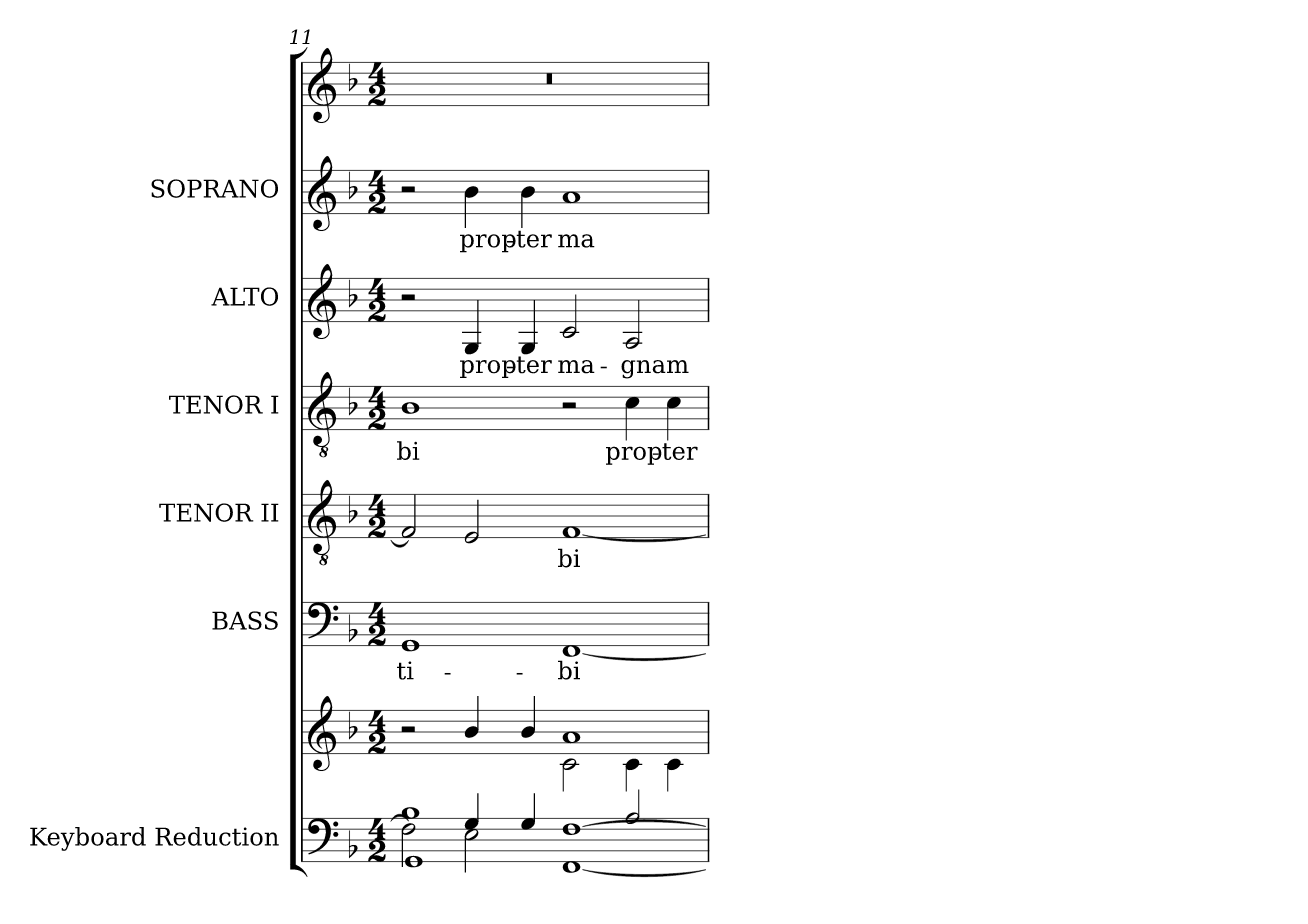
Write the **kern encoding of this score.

**kern	**kern	**kern	**text	**kern	**text	**kern	**text	**kern	**text	**kern	**text	**kern
*part7	*part7	*part6	*part6	*part5	*part5	*part4	*part4	*part3	*part3	*part2	*part2	*part1
*staff8	*staff7	*staff6	*staff6	*staff5	*staff5	*staff4	*staff4	*staff3	*staff3	*staff2	*staff2	*staff1
*I"Keyboard Reduction	*	*I"BASS	*	*I"TENOR II	*	*I"TENOR I	*	*I"ALTO	*	*I"SOPRANO	*	*
*I'Reduc.	*	*I'B.	*	*I'T. II	*	*I'T. I	*	*I'A.	*	*I'S.	*	*
*clefF4	*clefG2	*clefF4	*	*clefGv2	*	*clefGv2	*	*clefG2	*	*clefG2	*	*clefG2
*	*	*	*	*ITrd7c12	*	*ITrd7c12	*	*	*	*	*	*
*k[b-]	*k[b-]	*k[b-]	*	*k[b-]	*	*k[b-]	*	*k[b-]	*	*k[b-]	*	*k[b-]
*F:	*F:	*F:	*	*F:	*	*F:	*	*F:	*	*F:	*	*F:
*M4/2	*M4/2	*M4/2	*	*M4/2	*	*M4/2	*	*M4/2	*	*M4/2	*	*M4/2
=11	=11	=11	=11	=11	=11	=11	=11	=11	=11	=11	=11	=11
*^	*^	*	*	*	*	*	*	*	*	*	*	*
*	*^	*	*^	*	*	*	*	*	*	*	*	*	*	*
*	*	*^	*	*	*	*	*	*	*	*	*	*	*	*	*	*
!	!	!	!	!	!	!	!	!LO:LY:b:color=#000000	!	!	!	!	!	!	!	!	!
!	!	!	!	!	!	!	!	!	!	!	!	!LO:LY:b:color=#000000	!	!	!	!	!LO:N:vis=1
2ryy	1B-i	2Fi\]	1GGi	2r	2ryy	1.ryy	1GGi	ti-	2FFi/]	.	1BB-i	-bi	2r	.	2r	.	0r
!	!	!	!	!	!	!	!	!	!	!	!	!	!	!LO:LY:b:color=#000000	!	!	!
!	!	!	!	!	!	!	!	!	!	!	!	!	!	!	!	!LO:LY:b:color=#000000	!
4Gi/	.	2Ei\	.	4b-i/	2ryy	.	.	.	2EEi/	.	.	.	4Gi/	prop-	4b-i\	prop-	.
!	!	!	!	!	!	!	!	!	!	!	!	!	!	!LO:LY:b:color=#000000	!	!	!
!	!	!	!	!	!	!	!	!	!	!	!	!	!	!	!	!LO:LY:b:color=#000000	!
4Gi/	.	.	.	4b-i/	.	.	.	.	.	.	.	.	4Gi/	-ter	4b-i\	-ter	.
!	!	!	!	!	!	!	!	!LO:LY:b:color=#000000	!	!	!	!	!	!	!	!	!
!	!	!	!	!	!	!	!	!	!	!LO:LY:b:color=#000000	!	!	!	!	!	!	!
!	!	!	!	!	!	!	!	!	!	!	!	!	!	!LO:LY:b:color=#000000	!	!	!
!	!	!	!	!	!	!	!	!	!	!	!	!	!	!	!	!LO:LY:b:color=#000000	!
2ryy	2ryy	[1FFi [1Fi	1ryy	1ai	2ci\	.	[1FFi	-bi	[1FFi	-bi	2r	.	2ci/	ma-	1ai	ma-	.
!	!	!	!	!	!	!	!	!	!	!	!	!LO:LY:b:color=#000000	!	!	!	!	!
!	!	!	!	!	!	!	!	!	!	!	!	!	!	!LO:LY:b:color=#000000	!	!	!
2Ai/	2ryy	.	.	.	2ryy	4ci\	.	.	.	.	4Ci\	prop-	2Ai/	-gnam	.	.	.
!	!	!	!	!	!	!	!	!	!	!	!	!LO:LY:b:color=#000000	!	!	!	!	!
.	.	.	.	.	.	4ci\	.	.	.	.	4Ci\	-ter	.	.	.	.	.
*v	*v	*v	*v	*	*	*	*	*	*	*	*	*	*	*	*	*	*
*	*v	*v	*v	*	*	*	*	*	*	*	*	*	*	*
=	=	=	=	=	=	=	=	=	=	=	=	=
*-	*-	*-	*-	*-	*-	*-	*-	*-	*-	*-	*-	*-
